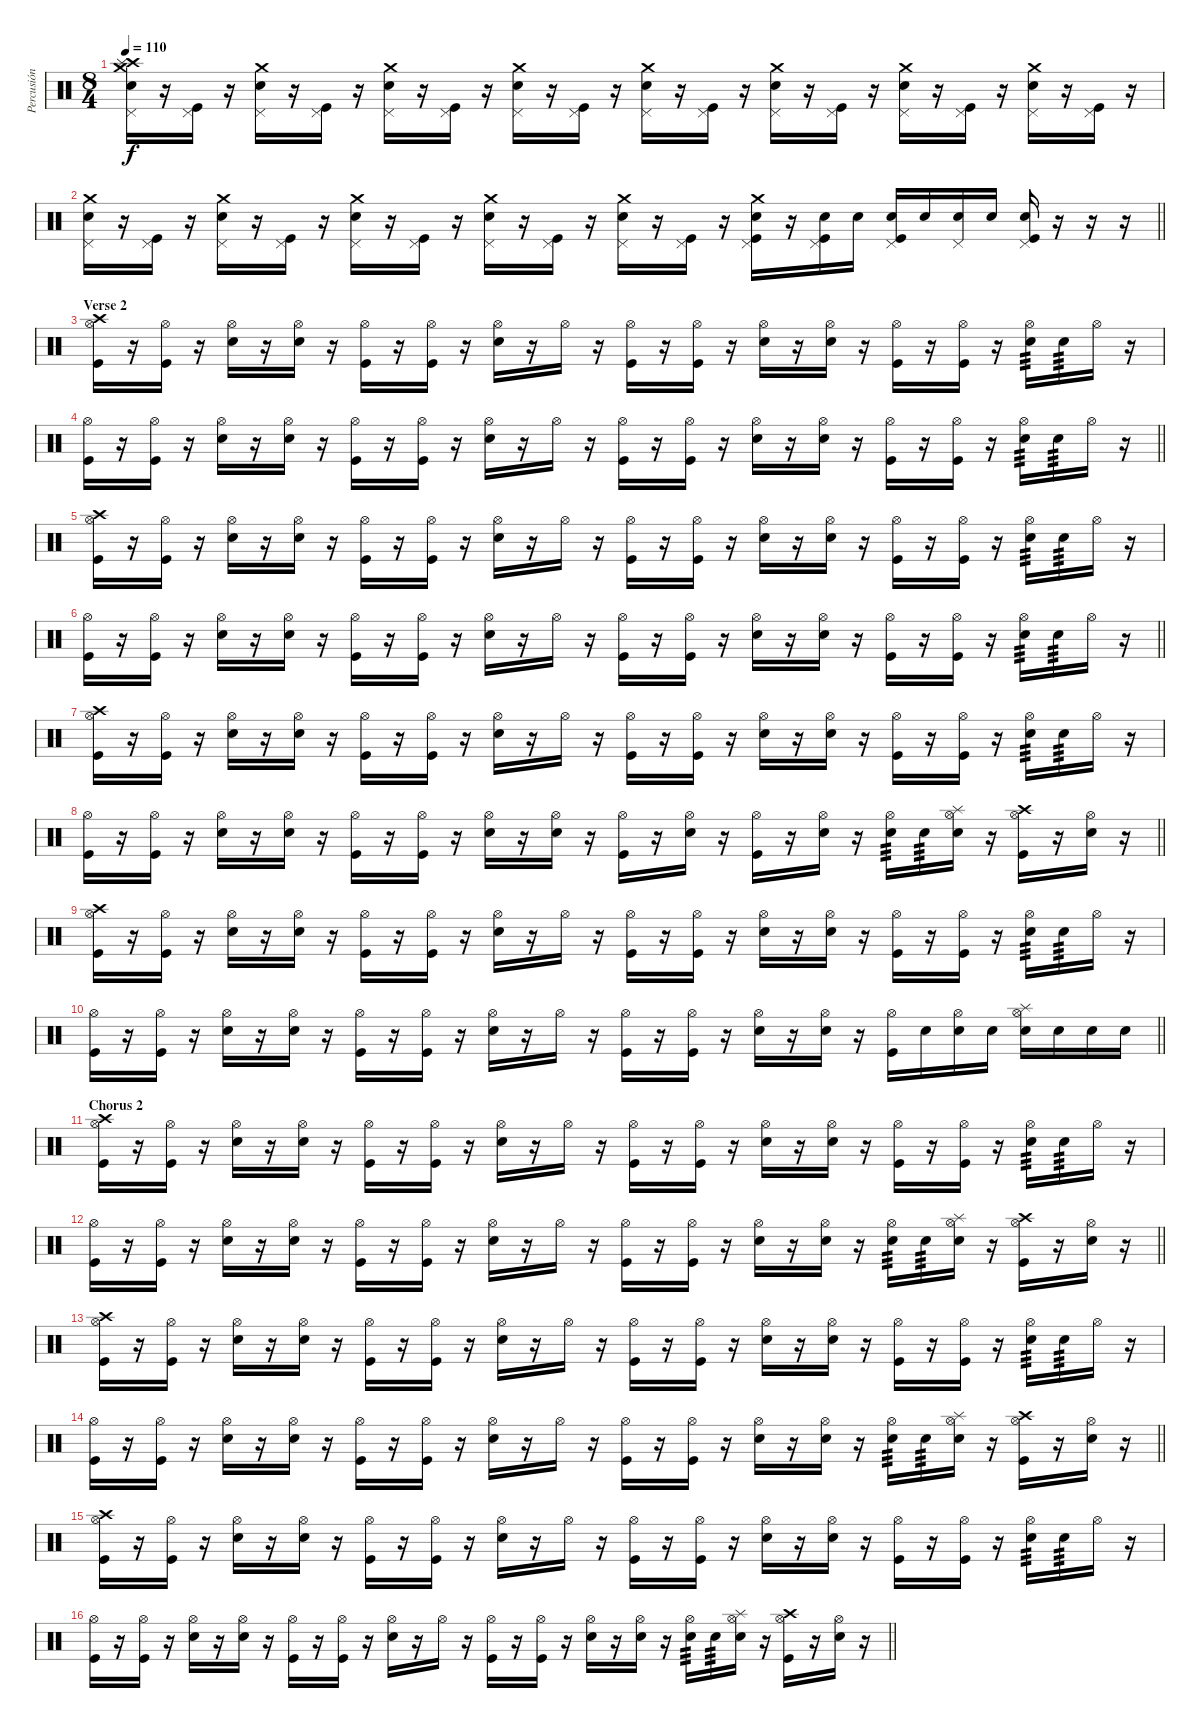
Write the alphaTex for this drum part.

\track ("Percusión" "Percusión") {instrument percussion}
\staff {score}
\articulation defaults
\ts (8 4)
\tempo 110
\clef neutral
\ks c
("Crash high (hit)" "Splash (hit)" "Crash medium (hit)" "Pedal Hi-Hat (hit)" "Electric Snare (hit)").16{dy f} r.16 ("Pedal Hi-Hat (hit)" "Kick (hit)").16 r.16 ("Crash medium (hit)" "Pedal Hi-Hat (hit)" "Electric Snare (hit)").16 r.16 ("Pedal Hi-Hat (hit)" "Kick (hit)").16 r.16 ("Crash medium (hit)" "Pedal Hi-Hat (hit)" "Electric Snare (hit)").16 r.16 ("Pedal Hi-Hat (hit)" "Kick (hit)").16 r.16 ("Crash medium (hit)" "Pedal Hi-Hat (hit)" "Electric Snare (hit)").16 r.16 ("Pedal Hi-Hat (hit)" "Kick (hit)").16 r.16 ("Crash medium (hit)" "Pedal Hi-Hat (hit)" "Electric Snare (hit)").16 r.16 ("Pedal Hi-Hat (hit)" "Kick (hit)").16 r.16 ("Crash medium (hit)" "Pedal Hi-Hat (hit)" "Electric Snare (hit)").16 r.16 ("Pedal Hi-Hat (hit)" "Kick (hit)").16 r.16 ("Crash medium (hit)" "Pedal Hi-Hat (hit)" "Electric Snare (hit)").16 r.16 ("Pedal Hi-Hat (hit)" "Kick (hit)").16 r.16 ("Crash medium (hit)" "Pedal Hi-Hat (hit)" "Electric Snare (hit)").16 r.16 ("Pedal Hi-Hat (hit)" "Kick (hit)").16 r.16 |
\barLineRight lightlight
("Crash medium (hit)" "Pedal Hi-Hat (hit)" "Electric Snare (hit)").16 r.16 ("Pedal Hi-Hat (hit)" "Kick (hit)").16 r.16 ("Crash medium (hit)" "Pedal Hi-Hat (hit)" "Electric Snare (hit)").16 r.16 ("Pedal Hi-Hat (hit)" "Kick (hit)").16 r.16 ("Crash medium (hit)" "Pedal Hi-Hat (hit)" "Electric Snare (hit)").16 r.16 ("Pedal Hi-Hat (hit)" "Kick (hit)").16 r.16 ("Crash medium (hit)" "Pedal Hi-Hat (hit)" "Electric Snare (hit)").16 r.16 ("Pedal Hi-Hat (hit)" "Kick (hit)").16 r.16 ("Crash medium (hit)" "Pedal Hi-Hat (hit)" "Electric Snare (hit)").16 r.16 ("Pedal Hi-Hat (hit)" "Kick (hit)").16 r.16 ("Crash medium (hit)" "Pedal Hi-Hat (hit)" "Electric Snare (hit)" "Kick (hit)").16 r.16 ("Pedal Hi-Hat (hit)" "Electric Snare (hit)" "Kick (hit)").16 "Electric Snare (hit)".16 ("Pedal Hi-Hat (hit)" "Electric Snare (hit)" "Kick (hit)").16 "Electric Snare (hit)".16 ("Pedal Hi-Hat (hit)" "Electric Snare (hit)").16 "Electric Snare (hit)".16 ("Pedal Hi-Hat (hit)" "Electric Snare (hit)" "Kick (hit)").16 r.16 r.16 r.16 |
\section ("" "Verse 2")
("Crash high (hit)" "Hi-Hat (open)" "Kick (hit)").16 r.16 ("Hi-Hat (open)" "Kick (hit)").16 r.16 ("Hi-Hat (open)" "Electric Snare (hit)").16 r.16 ("Hi-Hat (open)" "Electric Snare (hit)").16 r.16 ("Hi-Hat (open)" "Kick (hit)").16 r.16 ("Hi-Hat (open)" "Kick (hit)").16 r.16 ("Hi-Hat (open)" "Electric Snare (hit)").16 r.16 "Hi-Hat (open)".16 r.16 ("Hi-Hat (open)" "Kick (hit)").16 r.16 ("Hi-Hat (open)" "Kick (hit)").16 r.16 ("Hi-Hat (open)" "Electric Snare (hit)").16 r.16 ("Hi-Hat (open)" "Electric Snare (hit)").16 r.16 ("Hi-Hat (open)" "Kick (hit)").16 r.16 ("Hi-Hat (open)" "Kick (hit)").16 r.16 ("Hi-Hat (open)" "Electric Snare (hit)").16{tp 3} "Electric Snare (hit)".16{tp 3} "Hi-Hat (open)".16 r.16 |
\barLineRight lightlight
("Hi-Hat (open)" "Kick (hit)").16 r.16 ("Hi-Hat (open)" "Kick (hit)").16 r.16 ("Hi-Hat (open)" "Electric Snare (hit)").16 r.16 ("Hi-Hat (open)" "Electric Snare (hit)").16 r.16 ("Hi-Hat (open)" "Kick (hit)").16 r.16 ("Hi-Hat (open)" "Kick (hit)").16 r.16 ("Hi-Hat (open)" "Electric Snare (hit)").16 r.16 "Hi-Hat (open)".16 r.16 ("Hi-Hat (open)" "Kick (hit)").16 r.16 ("Hi-Hat (open)" "Kick (hit)").16 r.16 ("Hi-Hat (open)" "Electric Snare (hit)").16 r.16 ("Hi-Hat (open)" "Electric Snare (hit)").16 r.16 ("Hi-Hat (open)" "Kick (hit)").16 r.16 ("Hi-Hat (open)" "Kick (hit)").16 r.16 ("Hi-Hat (open)" "Electric Snare (hit)").16{tp 3} "Electric Snare (hit)".16{tp 3} "Hi-Hat (open)".16 r.16 |
("Crash high (hit)" "Hi-Hat (open)" "Kick (hit)").16 r.16 ("Hi-Hat (open)" "Kick (hit)").16 r.16 ("Hi-Hat (open)" "Electric Snare (hit)").16 r.16 ("Hi-Hat (open)" "Electric Snare (hit)").16 r.16 ("Hi-Hat (open)" "Kick (hit)").16 r.16 ("Hi-Hat (open)" "Kick (hit)").16 r.16 ("Hi-Hat (open)" "Electric Snare (hit)").16 r.16 "Hi-Hat (open)".16 r.16 ("Hi-Hat (open)" "Kick (hit)").16 r.16 ("Hi-Hat (open)" "Kick (hit)").16 r.16 ("Hi-Hat (open)" "Electric Snare (hit)").16 r.16 ("Hi-Hat (open)" "Electric Snare (hit)").16 r.16 ("Hi-Hat (open)" "Kick (hit)").16 r.16 ("Hi-Hat (open)" "Kick (hit)").16 r.16 ("Hi-Hat (open)" "Electric Snare (hit)").16{tp 3} "Electric Snare (hit)".16{tp 3} "Hi-Hat (open)".16 r.16 |
\barLineRight lightlight
("Hi-Hat (open)" "Kick (hit)").16 r.16 ("Hi-Hat (open)" "Kick (hit)").16 r.16 ("Hi-Hat (open)" "Electric Snare (hit)").16 r.16 ("Hi-Hat (open)" "Electric Snare (hit)").16 r.16 ("Hi-Hat (open)" "Kick (hit)").16 r.16 ("Hi-Hat (open)" "Kick (hit)").16 r.16 ("Hi-Hat (open)" "Electric Snare (hit)").16 r.16 "Hi-Hat (open)".16 r.16 ("Hi-Hat (open)" "Kick (hit)").16 r.16 ("Hi-Hat (open)" "Kick (hit)").16 r.16 ("Hi-Hat (open)" "Electric Snare (hit)").16 r.16 ("Hi-Hat (open)" "Electric Snare (hit)").16 r.16 ("Hi-Hat (open)" "Kick (hit)").16 r.16 ("Hi-Hat (open)" "Kick (hit)").16 r.16 ("Hi-Hat (open)" "Electric Snare (hit)").16{tp 3} "Electric Snare (hit)".16{tp 3} "Hi-Hat (open)".16 r.16 |
("Crash high (hit)" "Hi-Hat (open)" "Kick (hit)").16 r.16 ("Hi-Hat (open)" "Kick (hit)").16 r.16 ("Hi-Hat (open)" "Electric Snare (hit)").16 r.16 ("Hi-Hat (open)" "Electric Snare (hit)").16 r.16 ("Hi-Hat (open)" "Kick (hit)").16 r.16 ("Hi-Hat (open)" "Kick (hit)").16 r.16 ("Hi-Hat (open)" "Electric Snare (hit)").16 r.16 "Hi-Hat (open)".16 r.16 ("Hi-Hat (open)" "Kick (hit)").16 r.16 ("Hi-Hat (open)" "Kick (hit)").16 r.16 ("Hi-Hat (open)" "Electric Snare (hit)").16 r.16 ("Hi-Hat (open)" "Electric Snare (hit)").16 r.16 ("Hi-Hat (open)" "Kick (hit)").16 r.16 ("Hi-Hat (open)" "Kick (hit)").16 r.16 ("Hi-Hat (open)" "Electric Snare (hit)").16{tp 3} "Electric Snare (hit)".16{tp 3} "Hi-Hat (open)".16 r.16 |
\barLineRight lightlight
("Hi-Hat (open)" "Kick (hit)").16 r.16 ("Hi-Hat (open)" "Kick (hit)").16 r.16 ("Hi-Hat (open)" "Electric Snare (hit)").16 r.16 ("Hi-Hat (open)" "Electric Snare (hit)").16 r.16 ("Hi-Hat (open)" "Kick (hit)").16 r.16 ("Hi-Hat (open)" "Kick (hit)").16 r.16 ("Hi-Hat (open)" "Electric Snare (hit)").16 r.16 ("Hi-Hat (open)" "Electric Snare (hit)").16 r.16 ("Hi-Hat (open)" "Kick (hit)").16 r.16 ("Hi-Hat (open)" "Electric Snare (hit)").16 r.16 ("Hi-Hat (open)" "Kick (hit)").16 r.16 ("Hi-Hat (open)" "Electric Snare (hit)").16 r.16 ("Hi-Hat (open)" "Electric Snare (hit)").16{tp 3} "Electric Snare (hit)".16{tp 3} ("Splash (hit)" "Hi-Hat (open)" "Electric Snare (hit)").16 r.16 ("Crash high (hit)" "Hi-Hat (open)" "Kick (hit)").16 r.16 ("Hi-Hat (open)" "Electric Snare (hit)").16 r.16 |
("Crash high (hit)" "Hi-Hat (open)" "Kick (hit)").16 r.16 ("Hi-Hat (open)" "Kick (hit)").16 r.16 ("Hi-Hat (open)" "Electric Snare (hit)").16 r.16 ("Hi-Hat (open)" "Electric Snare (hit)").16 r.16 ("Hi-Hat (open)" "Kick (hit)").16 r.16 ("Hi-Hat (open)" "Kick (hit)").16 r.16 ("Hi-Hat (open)" "Electric Snare (hit)").16 r.16 "Hi-Hat (open)".16 r.16 ("Hi-Hat (open)" "Kick (hit)").16 r.16 ("Hi-Hat (open)" "Kick (hit)").16 r.16 ("Hi-Hat (open)" "Electric Snare (hit)").16 r.16 ("Hi-Hat (open)" "Electric Snare (hit)").16 r.16 ("Hi-Hat (open)" "Kick (hit)").16 r.16 ("Hi-Hat (open)" "Kick (hit)").16 r.16 ("Hi-Hat (open)" "Electric Snare (hit)").16{tp 3} "Electric Snare (hit)".16{tp 3} "Hi-Hat (open)".16 r.16 |
\barLineRight lightlight
("Hi-Hat (open)" "Kick (hit)").16 r.16 ("Hi-Hat (open)" "Kick (hit)").16 r.16 ("Hi-Hat (open)" "Electric Snare (hit)").16 r.16 ("Hi-Hat (open)" "Electric Snare (hit)").16 r.16 ("Hi-Hat (open)" "Kick (hit)").16 r.16 ("Hi-Hat (open)" "Kick (hit)").16 r.16 ("Hi-Hat (open)" "Electric Snare (hit)").16 r.16 "Hi-Hat (open)".16 r.16 ("Hi-Hat (open)" "Kick (hit)").16 r.16 ("Hi-Hat (open)" "Kick (hit)").16 r.16 ("Hi-Hat (open)" "Electric Snare (hit)").16 r.16 ("Hi-Hat (open)" "Electric Snare (hit)").16 r.16 ("Hi-Hat (open)" "Kick (hit)").16 "Electric Snare (hit)".16 ("Hi-Hat (open)" "Electric Snare (hit)").16 "Electric Snare (hit)".16 ("Splash (hit)" "Hi-Hat (open)" "Electric Snare (hit)").16 "Electric Snare (hit)".16 "Electric Snare (hit)".16 "Electric Snare (hit)".16 |
\section ("" "Chorus 2")
("Crash high (hit)" "Hi-Hat (open)" "Kick (hit)").16 r.16 ("Hi-Hat (open)" "Kick (hit)").16 r.16 ("Hi-Hat (open)" "Electric Snare (hit)").16 r.16 ("Hi-Hat (open)" "Electric Snare (hit)").16 r.16 ("Hi-Hat (open)" "Kick (hit)").16 r.16 ("Hi-Hat (open)" "Kick (hit)").16 r.16 ("Hi-Hat (open)" "Electric Snare (hit)").16 r.16 "Hi-Hat (open)".16 r.16 ("Hi-Hat (open)" "Kick (hit)").16 r.16 ("Hi-Hat (open)" "Kick (hit)").16 r.16 ("Hi-Hat (open)" "Electric Snare (hit)").16 r.16 ("Hi-Hat (open)" "Electric Snare (hit)").16 r.16 ("Hi-Hat (open)" "Kick (hit)").16 r.16 ("Hi-Hat (open)" "Kick (hit)").16 r.16 ("Hi-Hat (open)" "Electric Snare (hit)").16{tp 3} "Electric Snare (hit)".16{tp 3} "Hi-Hat (open)".16 r.16 |
\barLineRight lightlight
("Hi-Hat (open)" "Kick (hit)").16 r.16 ("Hi-Hat (open)" "Kick (hit)").16 r.16 ("Hi-Hat (open)" "Electric Snare (hit)").16 r.16 ("Hi-Hat (open)" "Electric Snare (hit)").16 r.16 ("Hi-Hat (open)" "Kick (hit)").16 r.16 ("Hi-Hat (open)" "Kick (hit)").16 r.16 ("Hi-Hat (open)" "Electric Snare (hit)").16 r.16 "Hi-Hat (open)".16 r.16 ("Hi-Hat (open)" "Kick (hit)").16 r.16 ("Hi-Hat (open)" "Kick (hit)").16 r.16 ("Hi-Hat (open)" "Electric Snare (hit)").16 r.16 ("Hi-Hat (open)" "Electric Snare (hit)").16 r.16 ("Hi-Hat (open)" "Electric Snare (hit)").16{tp 3} "Electric Snare (hit)".16{tp 3} ("Splash (hit)" "Hi-Hat (open)" "Electric Snare (hit)").16 r.16 ("Crash high (hit)" "Hi-Hat (open)" "Kick (hit)").16 r.16 ("Hi-Hat (open)" "Electric Snare (hit)").16 r.16 |
("Crash high (hit)" "Hi-Hat (open)" "Kick (hit)").16 r.16 ("Hi-Hat (open)" "Kick (hit)").16 r.16 ("Hi-Hat (open)" "Electric Snare (hit)").16 r.16 ("Hi-Hat (open)" "Electric Snare (hit)").16 r.16 ("Hi-Hat (open)" "Kick (hit)").16 r.16 ("Hi-Hat (open)" "Kick (hit)").16 r.16 ("Hi-Hat (open)" "Electric Snare (hit)").16 r.16 "Hi-Hat (open)".16 r.16 ("Hi-Hat (open)" "Kick (hit)").16 r.16 ("Hi-Hat (open)" "Kick (hit)").16 r.16 ("Hi-Hat (open)" "Electric Snare (hit)").16 r.16 ("Hi-Hat (open)" "Electric Snare (hit)").16 r.16 ("Hi-Hat (open)" "Kick (hit)").16 r.16 ("Hi-Hat (open)" "Kick (hit)").16 r.16 ("Hi-Hat (open)" "Electric Snare (hit)").16{tp 3} "Electric Snare (hit)".16{tp 3} "Hi-Hat (open)".16 r.16 |
\barLineRight lightlight
("Hi-Hat (open)" "Kick (hit)").16 r.16 ("Hi-Hat (open)" "Kick (hit)").16 r.16 ("Hi-Hat (open)" "Electric Snare (hit)").16 r.16 ("Hi-Hat (open)" "Electric Snare (hit)").16 r.16 ("Hi-Hat (open)" "Kick (hit)").16 r.16 ("Hi-Hat (open)" "Kick (hit)").16 r.16 ("Hi-Hat (open)" "Electric Snare (hit)").16 r.16 "Hi-Hat (open)".16 r.16 ("Hi-Hat (open)" "Kick (hit)").16 r.16 ("Hi-Hat (open)" "Kick (hit)").16 r.16 ("Hi-Hat (open)" "Electric Snare (hit)").16 r.16 ("Hi-Hat (open)" "Electric Snare (hit)").16 r.16 ("Hi-Hat (open)" "Electric Snare (hit)").16{tp 3} "Electric Snare (hit)".16{tp 3} ("Splash (hit)" "Hi-Hat (open)" "Electric Snare (hit)").16 r.16 ("Crash high (hit)" "Hi-Hat (open)" "Kick (hit)").16 r.16 ("Hi-Hat (open)" "Electric Snare (hit)").16 r.16 |
("Crash high (hit)" "Hi-Hat (open)" "Kick (hit)").16 r.16 ("Hi-Hat (open)" "Kick (hit)").16 r.16 ("Hi-Hat (open)" "Electric Snare (hit)").16 r.16 ("Hi-Hat (open)" "Electric Snare (hit)").16 r.16 ("Hi-Hat (open)" "Kick (hit)").16 r.16 ("Hi-Hat (open)" "Kick (hit)").16 r.16 ("Hi-Hat (open)" "Electric Snare (hit)").16 r.16 "Hi-Hat (open)".16 r.16 ("Hi-Hat (open)" "Kick (hit)").16 r.16 ("Hi-Hat (open)" "Kick (hit)").16 r.16 ("Hi-Hat (open)" "Electric Snare (hit)").16 r.16 ("Hi-Hat (open)" "Electric Snare (hit)").16 r.16 ("Hi-Hat (open)" "Kick (hit)").16 r.16 ("Hi-Hat (open)" "Kick (hit)").16 r.16 ("Hi-Hat (open)" "Electric Snare (hit)").16{tp 3} "Electric Snare (hit)".16{tp 3} "Hi-Hat (open)".16 r.16 |
\barLineRight lightlight
("Hi-Hat (open)" "Kick (hit)").16 r.16 ("Hi-Hat (open)" "Kick (hit)").16 r.16 ("Hi-Hat (open)" "Electric Snare (hit)").16 r.16 ("Hi-Hat (open)" "Electric Snare (hit)").16 r.16 ("Hi-Hat (open)" "Kick (hit)").16 r.16 ("Hi-Hat (open)" "Kick (hit)").16 r.16 ("Hi-Hat (open)" "Electric Snare (hit)").16 r.16 "Hi-Hat (open)".16 r.16 ("Hi-Hat (open)" "Kick (hit)").16 r.16 ("Hi-Hat (open)" "Kick (hit)").16 r.16 ("Hi-Hat (open)" "Electric Snare (hit)").16 r.16 ("Hi-Hat (open)" "Electric Snare (hit)").16 r.16 ("Hi-Hat (open)" "Electric Snare (hit)").16{tp 3} "Electric Snare (hit)".16{tp 3} ("Splash (hit)" "Hi-Hat (open)" "Electric Snare (hit)").16 r.16 ("Crash high (hit)" "Hi-Hat (open)" "Kick (hit)").16 r.16 ("Hi-Hat (open)" "Electric Snare (hit)").16 r.16
